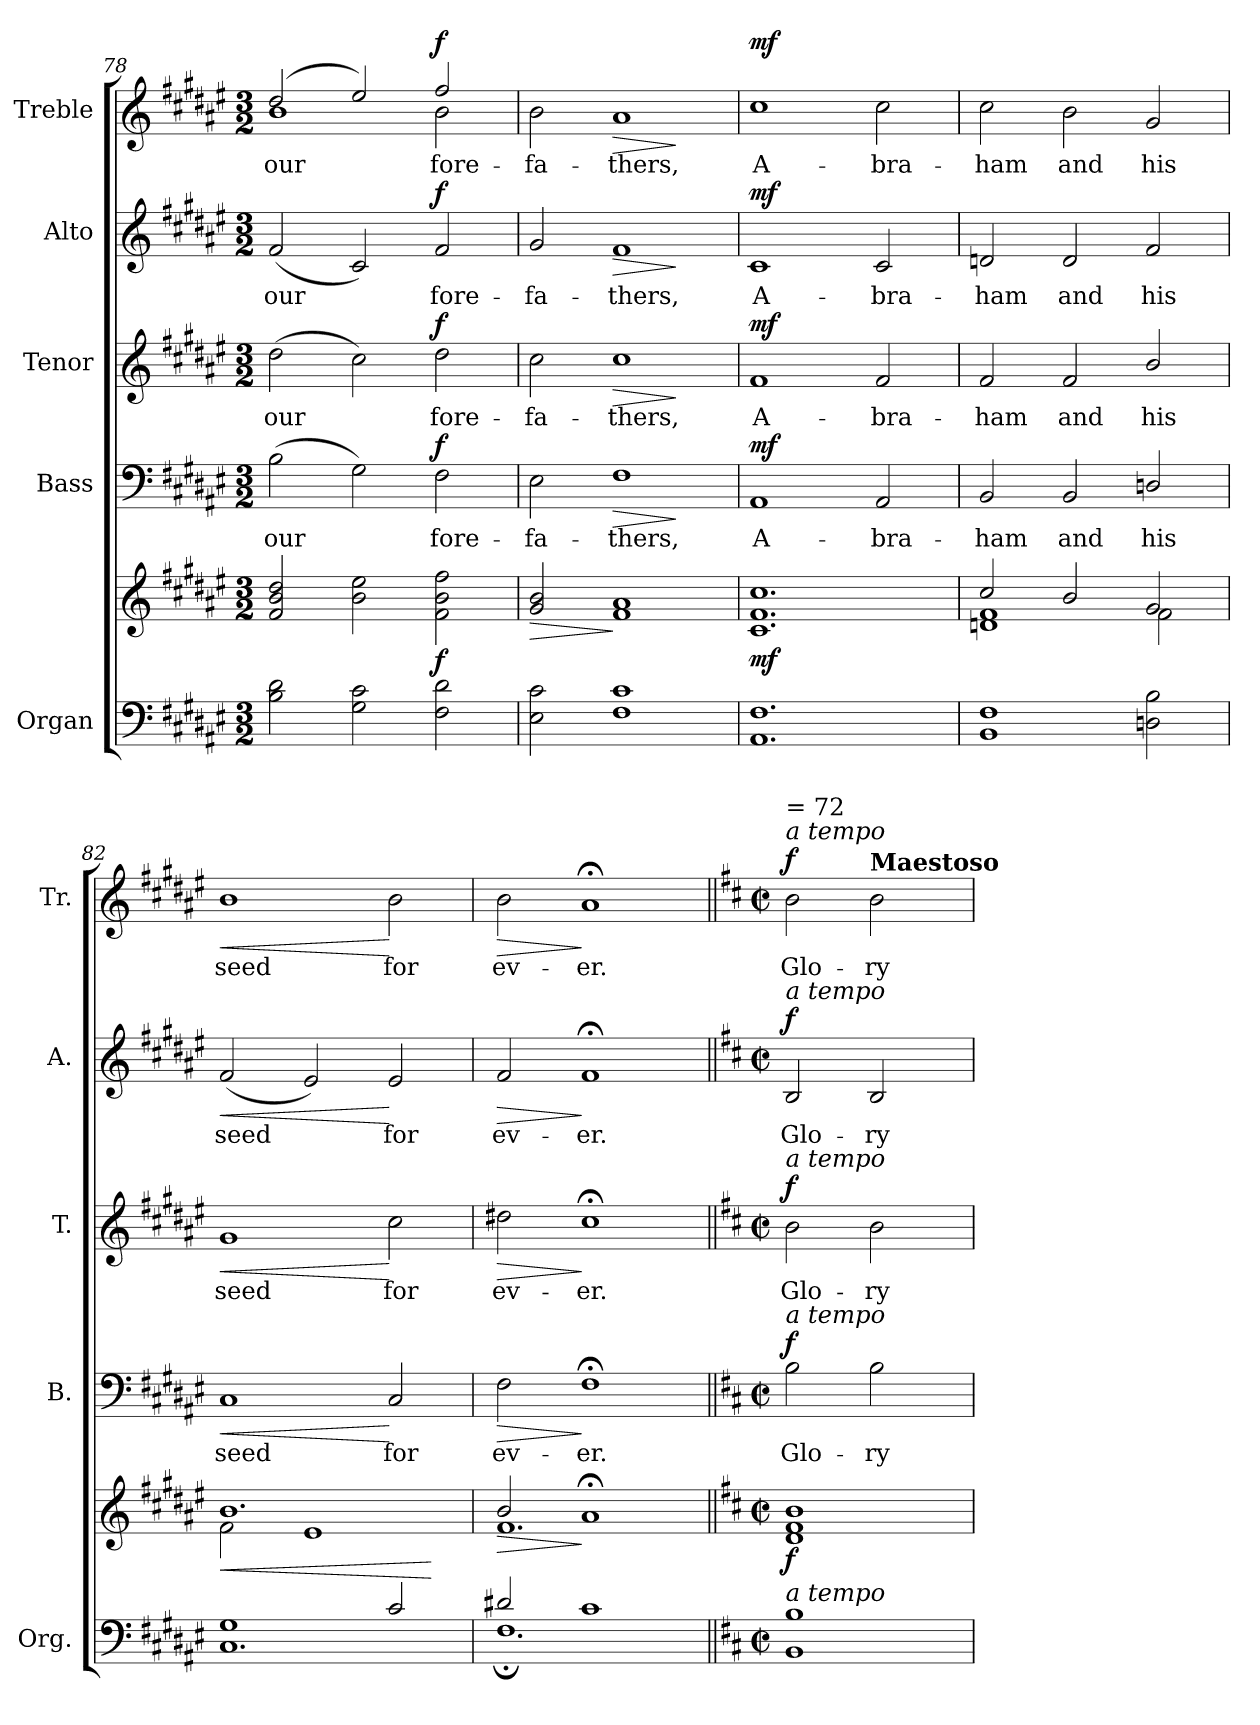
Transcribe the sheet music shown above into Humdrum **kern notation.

**kern	**kern	**dynam	**kern	**text	**dynam	**kern	**text	**dynam	**kern	**text	**dynam	**kern	**text	**dynam
*part5	*part5	*part5	*part4	*part4	*part4	*part3	*part3	*part3	*part2	*part2	*part2	*part1	*part1	*part1
*staff6	*staff5	*staff5/6	*staff4	*staff4	*staff4	*staff3	*staff3	*staff3	*staff2	*staff2	*staff2	*staff1	*staff1	*staff1
*I"Organ	*	*	*I"Bass	*	*	*I"Tenor	*	*	*I"Alto	*	*	*I"Treble	*	*
*I'Org.	*	*	*I'B.	*	*	*I'T.	*	*	*I'A.	*	*	*I'Tr.	*	*
*clefF4	*clefG2	*	*clefF4	*	*	*clefG2	*	*	*clefG2	*	*	*clefG2	*	*
*	*	*	*	*	*	*ITrd7c12	*	*	*	*	*	*	*	*
*k[f#c#g#d#a#e#]	*k[f#c#g#d#a#e#]	*	*k[f#c#g#d#a#e#]	*	*	*k[f#c#g#d#a#e#]	*	*	*k[f#c#g#d#a#e#]	*	*	*k[f#c#g#d#a#e#]	*	*
*F#:	*F#:	*	*F#:	*	*	*F#:	*	*	*F#:	*	*	*F#:	*	*
*M3/2	*M3/2	*	*M3/2	*	*	*M3/2	*	*	*M3/2	*	*	*M3/2	*	*
=78	=78	=78	=78	=78	=78	=78	=78	=78	=78	=78	=78	=78	=78	=78
!	!	!	!	!LO:LY:b:color=#000000	!	!	!	!	!	!	!	!	!	!
!	!	!	!	!	!	!	!LO:LY:b:color=#000000	!	!	!	!	!	!	!
!	!	!	!	!	!	!	!	!	!	!LO:LY:b:color=#000000	!	!	!	!
!	!	!	!	!	!	!	!	!	!	!	!	!	!LO:LY:b:color=#000000	!
*	*	*	*	*	*	*	*	*	*	*	*	*^	*	*
2Bi\ 2d#i	2f#i/ 2bi 2dd#i	.	(2Bi\	our	.	(2d#i\	our	.	(2f#i/	our	.	(2dd#i/	1bi	our	.
2G#i\ 2c#i	2bi\ 2ee#i	.	2G#i\)	.	.	2c#i\)	.	.	2c#i/)	.	.	2ee#i/)	.	.	.
!	!	!	!	!LO:LY:b:color=#000000	!	!	!	!	!	!	!	!	!	!	!
!	!	!	!	!	!	!	!LO:LY:b:color=#000000	!	!	!	!	!	!	!	!
!	!	!	!	!	!	!	!	!	!	!LO:LY:b:color=#000000	!	!	!	!	!
!	!	!	!	!	!	!	!	!	!	!	!	!	!	!LO:LY:b:color=#000000	!
2F#i\ 2d#i	2f#i\ 2bi 2ff#i	f	2F#i\	fore-	f	2d#i\	fore-	f	2f#i/	fore-	f	2ff#i/	2bi\	fore-	f
=79	=79	=79	=79	=79	=79	=79	=79	=79	=79	=79	=79	=79	=79	=79	=79
!	!	!LO:HP:b	!	!	!	!	!	!	!	!	!	!	!	!	!
*	*	*	*	*	*	*	*	*	*	*	*	*v	*v	*	*
*	*	*	*	*	*	*	*	*	*	*	*	*^	*	*
!	!	!	!	!LO:LY:b:color=#000000	!	!	!	!	!	!	!	!	!	!	!
*	*	*	*	*	*	*	*	*	*	*	*	*v	*v	*	*
*	*	*	*	*	*	*	*	*	*	*	*	*^	*	*
!	!	!	!	!	!	!	!LO:LY:b:color=#000000	!	!	!	!	!	!	!	!
*	*	*	*	*	*	*	*	*	*	*	*	*v	*v	*	*
*	*	*	*	*	*	*	*	*	*	*	*	*^	*	*
!	!	!	!	!	!	!	!	!	!	!LO:LY:b:color=#000000	!	!	!	!	!
*	*	*	*	*	*	*	*	*	*	*	*	*v	*v	*	*
*	*	*	*	*	*	*	*	*	*	*	*	*^	*	*
!	!	!	!	!	!	!	!	!	!	!	!	!	!	!LO:LY:b:color=#000000	!
*	*	*	*	*	*	*	*	*	*	*	*	*v	*v	*	*
2E#i\ 2c#i	2g#i/ 2bi	>	2E#i\	-fa-	.	2c#i\	-fa-	.	2g#i/	-fa-	.	2bi\	-fa-	.
!	!	!	!	!LO:LY:b:color=#000000	!LO:HP:b	!	!	!	!	!	!	!	!	!
!	!	!	!	!	!	!	!LO:LY:b:color=#000000	!LO:HP:b	!	!	!	!	!	!
!	!	!	!	!	!	!	!	!	!	!LO:LY:b:color=#000000	!LO:HP:b	!	!	!
!	!	!	!	!	!	!	!	!	!	!	!	!	!LO:LY:b:color=#000000	!LO:HP:b
1F#i 1c#i	1f#i 1a#i	]	1F#i	-thers,	>	1c#i	-thers,	>	1f#i	-thers,	>	1a#i	-thers,	>
.	.	.	.	.	]	.	.	]	.	.	]	.	.	]
=80	=80	=80	=80	=80	=80	=80	=80	=80	=80	=80	=80	=80	=80	=80
!	!	!	!	!LO:LY:b:color=#000000	!	!	!	!	!	!	!	!	!	!
!	!	!	!	!	!	!	!LO:LY:b:color=#000000	!	!	!	!	!	!	!
!	!	!	!	!	!	!	!	!	!	!LO:LY:b:color=#000000	!	!	!	!
!	!	!	!	!	!	!	!	!	!	!	!	!	!LO:LY:b:color=#000000	!
1.AA#i 1.F#i	1.c#i 1.f#i 1.cc#i	mf	1AA#i	A-	mf	1F#i	A-	mf	1c#i	A-	mf	1cc#i	A-	mf
!	!	!	!	!LO:LY:b:color=#000000	!	!	!	!	!	!	!	!	!	!
!	!	!	!	!	!	!	!LO:LY:b:color=#000000	!	!	!	!	!	!	!
!	!	!	!	!	!	!	!	!	!	!LO:LY:b:color=#000000	!	!	!	!
!	!	!	!	!	!	!	!	!	!	!	!	!	!LO:LY:b:color=#000000	!
.	.	.	2AA#i/	-bra-	.	2F#i/	-bra-	.	2c#i/	-bra-	.	2cc#i\	-bra-	.
=81	=81	=81	=81	=81	=81	=81	=81	=81	=81	=81	=81	=81	=81	=81
*	*^	*	*	*	*	*	*	*	*	*	*	*	*	*
!	!	!	!	!	!LO:LY:b:color=#000000	!	!	!	!	!	!	!	!	!	!
!	!	!	!	!	!	!	!	!LO:LY:b:color=#000000	!	!	!	!	!	!	!
!	!	!	!	!	!	!	!	!	!	!	!LO:LY:b:color=#000000	!	!	!	!
!	!	!	!	!	!	!	!	!	!	!	!	!	!	!LO:LY:b:color=#000000	!
1BBi 1F#i	2cc#i/	1dni 1f#i	.	2BBi/	-ham	.	2F#i/	-ham	.	2dni/	-ham	.	2cc#i\	-ham	.
!	!	!	!	!	!LO:LY:b:color=#000000	!	!	!	!	!	!	!	!	!	!
!	!	!	!	!	!	!	!	!LO:LY:b:color=#000000	!	!	!	!	!	!	!
!	!	!	!	!	!	!	!	!	!	!	!LO:LY:b:color=#000000	!	!	!	!
!	!	!	!	!	!	!	!	!	!	!	!	!	!	!LO:LY:b:color=#000000	!
.	2bi/	.	.	2BBi/	and	.	2F#i/	and	.	2di/	and	.	2bi\	and	.
!	!	!	!	!	!LO:LY:b:color=#000000	!	!	!	!	!	!	!	!	!	!
!	!	!	!	!	!	!	!	!LO:LY:b:color=#000000	!	!	!	!	!	!	!
!	!	!	!	!	!	!	!	!	!	!	!LO:LY:b:color=#000000	!	!	!	!
!	!	!	!	!	!	!	!	!	!	!	!	!	!	!LO:LY:b:color=#000000	!
2Dni\ 2Bi	2g#i/	2f#i\	.	2Dni/	his	.	2Bi/	his	.	2f#i/	his	.	2g#i/	his	.
=82	=82	=82	=82	=82	=82	=82	=82	=82	=82	=82	=82	=82	=82	=82	=82
*^	*	*	*	*	*	*	*	*	*	*	*	*	*	*	*
!	!	!	!	!LO:HP:b	!	!	!	!	!	!	!	!	!	!	!	!
!	!	!	!	!	!	!LO:LY:b:color=#000000	!LO:HP:b	!	!	!	!	!	!	!	!	!
!	!	!	!	!	!	!	!	!	!LO:LY:b:color=#000000	!LO:HP:b	!	!	!	!	!	!
!	!	!	!	!	!	!	!	!	!	!	!	!LO:LY:b:color=#000000	!LO:HP:b	!	!	!
!	!	!	!	!	!	!	!	!	!	!	!	!	!	!	!LO:LY:b:color=#000000	!LO:HP:b
1G#i	1.C#i	1.bi	2f#i\	<	1C#i	seed	<	1G#i	seed	<	(2f#i/	seed	<	1bi	seed	<
.	.	.	1e#i	.	.	.	.	.	.	.	2e#i/)	.	.	.	.	.
!	!	!	!	!	!	!LO:LY:b:color=#000000	!	!	!	!	!	!	!	!	!	!
!	!	!	!	!	!	!	!	!	!LO:LY:b:color=#000000	!	!	!	!	!	!	!
!	!	!	!	!	!	!	!	!	!	!	!	!LO:LY:b:color=#000000	!	!	!	!
!	!	!	!	!	!	!	!	!	!	!	!	!	!	!	!LO:LY:b:color=#000000	!
2c#i/	.	.	.	.	2C#i/	for	[	2c#i\	for	[	2e#i/	for	[	2bi\	for	[
*v	*v	*	*	*	*	*	*	*	*	*	*	*	*	*	*	*
*	*v	*v	*	*	*	*	*	*	*	*	*	*	*	*	*
.	.	[	.	.	.	.	.	.	.	.	.	.	.	.
!!LO:PB:g=z
=83	=83	=83	=83	=83	=83	=83	=83	=83	=83	=83	=83	=83	=83	=83
*^	*	*	*	*	*	*	*	*	*	*	*	*	*	*
!	!	!	!LO:HP:b	!	!	!	!	!	!	!	!	!	!	!	!
*	*	*^	*	*	*	*	*	*	*	*	*	*	*	*	*
!	!	!	!	!	!	!LO:LY:b:color=#000000	!LO:HP:b	!	!	!	!	!	!	!	!	!
!	!	!	!	!	!	!	!	!	!LO:LY:b:color=#000000	!LO:HP:b	!	!	!	!	!	!
!	!	!	!	!	!	!	!	!	!	!	!	!LO:LY:b:color=#000000	!LO:HP:b	!	!	!
!	!	!	!	!	!	!	!	!	!	!	!	!	!	!	!LO:LY:b:color=#000000	!LO:HP:b
2d#Xi/	1.F#;i	2bi/	1.f#i	>	2F#i\	ev-	>	2d#Xi\	ev-	>	2f#i/	ev-	>	2bi\	ev-	>
!	!	!	!	!	!	!LO:LY:b:color=#000000	!	!	!	!	!	!	!	!	!	!
!	!	!	!	!	!	!	!	!	!LO:LY:b:color=#000000	!	!	!	!	!	!	!
!	!	!	!	!	!	!	!	!	!	!	!	!LO:LY:b:color=#000000	!	!	!	!
!	!	!	!	!	!	!	!	!	!	!	!	!	!	!	!LO:LY:b:color=#000000	!
1c#i	.	1a#;i	.	]	1F#;i	-er.	]	1c#;i	-er.	]	1f#;i	-er.	]	1a#;i	-er.	]
*v	*v	*	*	*	*	*	*	*	*	*	*	*	*	*	*	*
*	*v	*v	*	*	*	*	*	*	*	*	*	*	*	*	*
=84||	=84||	=84||	=84||	=84||	=84||	=84||	=84||	=84||	=84||	=84||	=84||	=84||	=84||	=84||
*k[f#c#]	*k[f#c#]	*	*k[f#c#]	*	*	*k[f#c#]	*	*	*k[f#c#]	*	*	*k[f#c#]	*	*
*D:	*D:	*	*D:	*	*	*D:	*	*	*D:	*	*	*D:	*	*
*M2/2	*M2/2	*	*M2/2	*	*	*M2/2	*	*	*M2/2	*	*	*M2/2	*	*
*met(c|)	*met(c|)	*	*met(c|)	*	*	*met(c|)	*	*	*met(c|)	*	*	*met(c|)	*	*
!	!	!	!	!LO:LY:b:color=#000000	!	!	!	!	!	!	!	!	!	!
!	!	!	!	!	!	!	!LO:LY:b:color=#000000	!	!	!	!	!	!	!
!	!	!	!	!	!	!	!	!	!	!LO:LY:b:color=#000000	!	!	!	!
!	!	!	!	!	!	!	!	!	!	!	!	!LO:TX:a:i:t=a tempo	!	!
!	!	!	!	!	!	!	!	!	!	!	!	!LO:TX:a:t== 72	!	!
!	!	!	!	!	!	!	!	!	!LO:TX:a:i:t=a tempo	!	!	!	!	!
!	!	!	!	!	!	!LO:TX:a:i:t=a tempo	!	!	!	!	!	!	!	!
!	!	!	!LO:TX:a:i:t=a tempo	!	!	!	!	!	!	!	!	!	!	!
!LO:TX:a:i:t=a tempo	!	!	!	!	!	!	!	!	!	!	!	!	!	!
!	!	!	!	!	!	!	!	!	!	!	!	!	!LO:LY:b:color=#000000	!
1BBi 1Bi	1di 1f#i 1bi	f	2Bi\	Glo-	f	2Bi\	Glo-	f	2Bi/	Glo-	f	2bi\	Glo-	f
!	!	!	!	!LO:LY:b:color=#000000	!	!	!	!	!	!	!	!	!	!
!	!	!	!	!	!	!	!LO:LY:b:color=#000000	!	!	!	!	!	!	!
!	!	!	!	!	!	!	!	!	!	!LO:LY:b:color=#000000	!	!	!	!
*	*	*	*	*	*	*	*	*	*	*	*	*MM70	*	*
!	!	!	!	!	!	!	!	!	!	!	!	!LO:TX:a:B:t=Maestoso	!	!
!	!	!	!	!	!	!	!	!	!	!	!	!	!LO:LY:b:color=#000000	!
.	.	.	2Bi\	-ry	.	2Bi\	-ry	.	2Bi/	-ry	.	2bi\	-ry	.
=	=	=	=	=	=	=	=	=	=	=	=	=	=	=
*-	*-	*-	*-	*-	*-	*-	*-	*-	*-	*-	*-	*-	*-	*-
